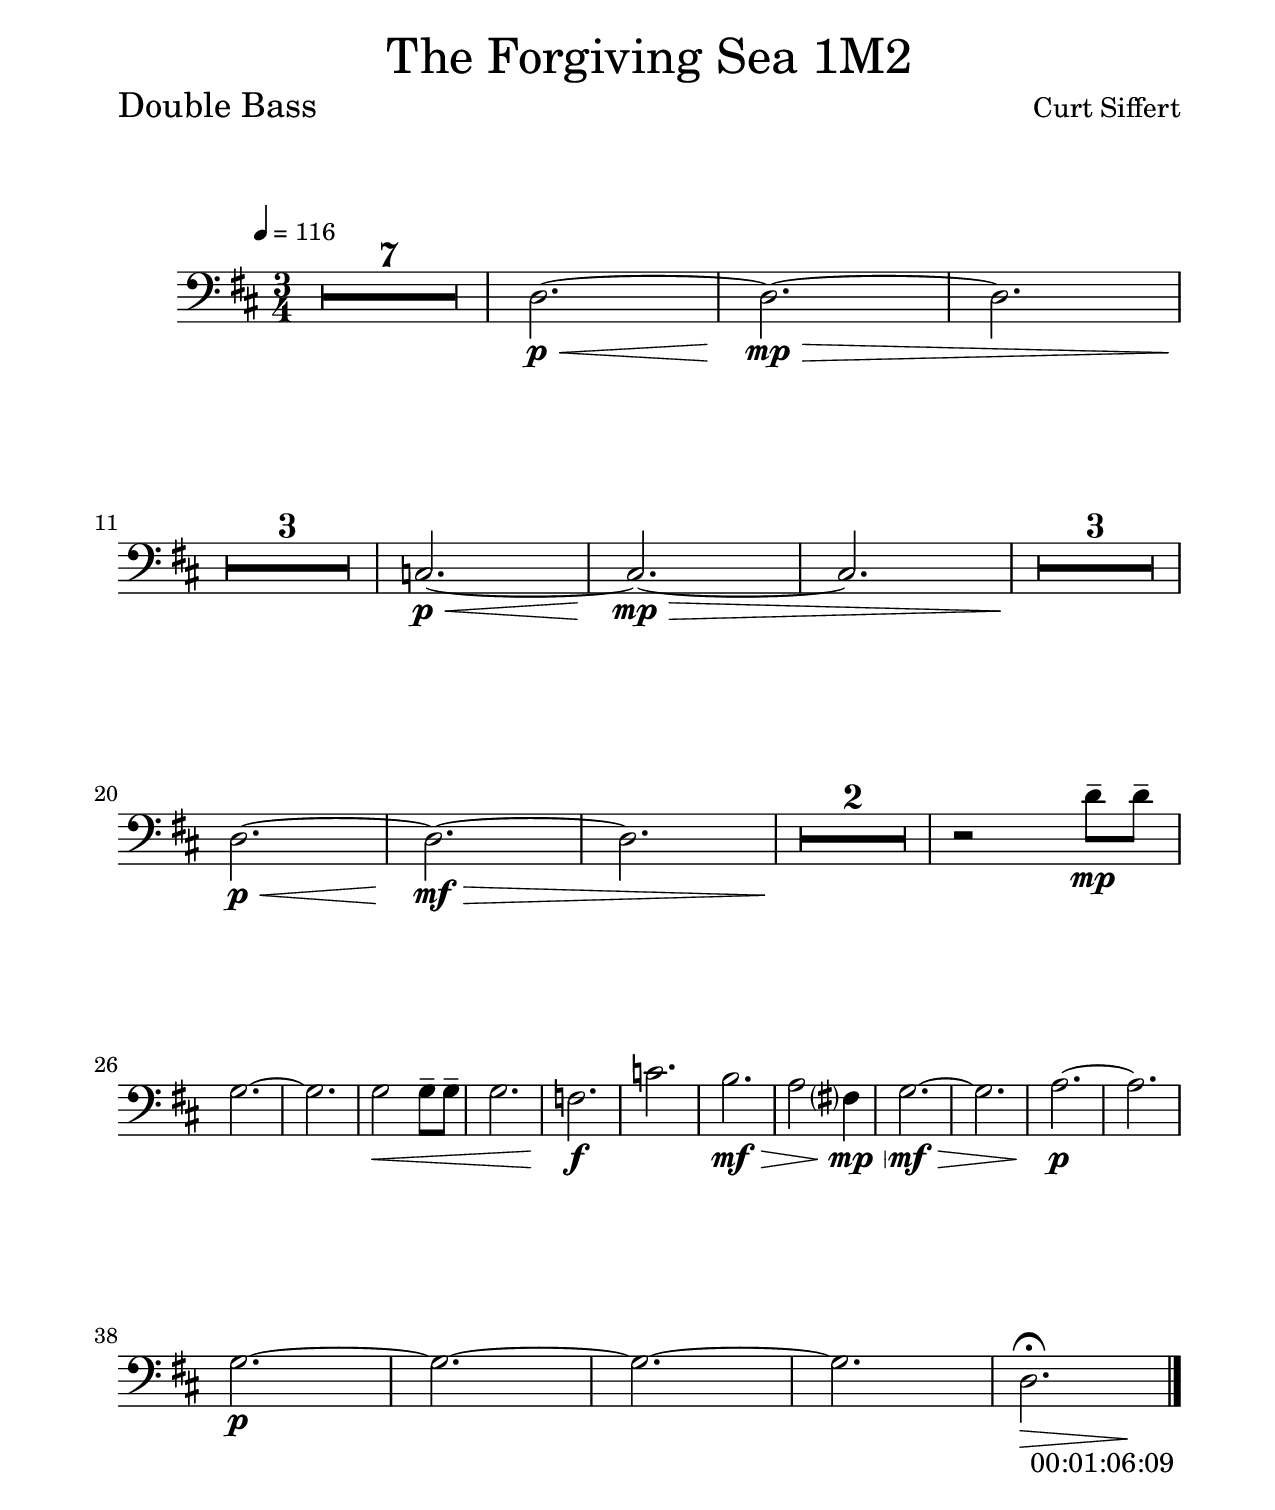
\version "2.18.0"
\include "english.ly"
\include "../lib/parts.ily"

\header {
  	instrument = "Double Bass"
}

\version "2.18.0"
\include "english.ly"

doubleBassNotes = \relative c {

	\time 3/4
	\key d \major
	\set tieWaitForNote = ##t
	\clef bass
	
	R2.*7
	
	d2.\p\<~
	d2.\mp\>~
	d2.

	\tag #'part { \break }
	
	R2.*3\!

	c2.\p\<~
	c2.\mp\>~
	c2.

	R2.*3\!

	\tag #'part { \break }

	d2.\p\<~
	d2.\mf\>~
	d2.
	
	R2.*2\!

	r2 d'8--\mp d-- |

	\tag #'part { \break }
	
	g,2. ~
	g2.
	g2\< g8-- g-- |
	g2.
	
	f2.\f
	c'2.
	b2.\mf\>
	\override Hairpin.to-barline = ##f
	a2 fs?4\mp\<
	\override Hairpin.to-barline = ##t
	g2.\mf\> ~
	g2.
	a2.\p ~
	a2.

	\tag #'part { \break }
	
	g2.\p ~
	g ~
	g ~
	g ~
	
	<< {d2.\fermata } {s4\> s4 s4\!} >>
		
	\bar "|."
	\override Score.RehearsalMark.direction = #DOWN
	\override Score.RehearsalMark.self-alignment-X = #RIGHT  
	\override Score.RehearsalMark.font-size = #0
	\mark "00:01:06:09"			
	
}


{ 
	\everyPartScore
	\keepWithTag #'part \doubleBassNotes	
}	
